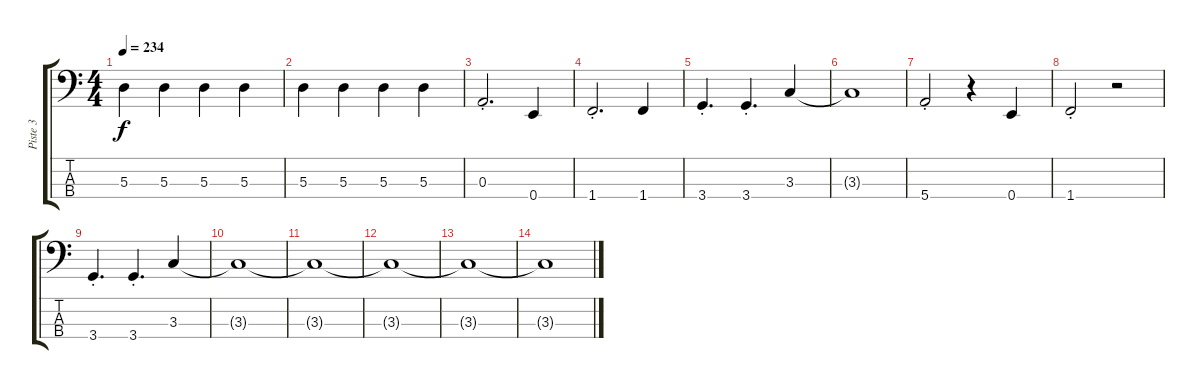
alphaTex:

\track ("Piste 3" "Piste 3") {instrument electricbasspick}
\staff {score tabs}
\tuning (G2 D2 A1 E1) {hide}
\ts (4 4)
\tempo 234
\clef f4
\ks c
5.3.4{dy f} 5.3.4 5.3.4 5.3.4 |
5.3.4 5.3.4 5.3.4 5.3.4 |
0.3{st}.2{d} 0.4.4 |
1.4{st}.2{d} 1.4.4 |
3.4{st}.4{d} 3.4{st}.4{d} 3.3.4 |
3.3{t}.1 |
5.4{st}.2 r.4 0.4.4 |
1.4{st}.2 r.2 |
3.4{st}.4{d} 3.4{st}.4{d} 3.3.4 |
3.3{t}.1 |
3.3{t}.1 |
3.3{t}.1 |
3.3{t}.1 |
3.3{t}.1
